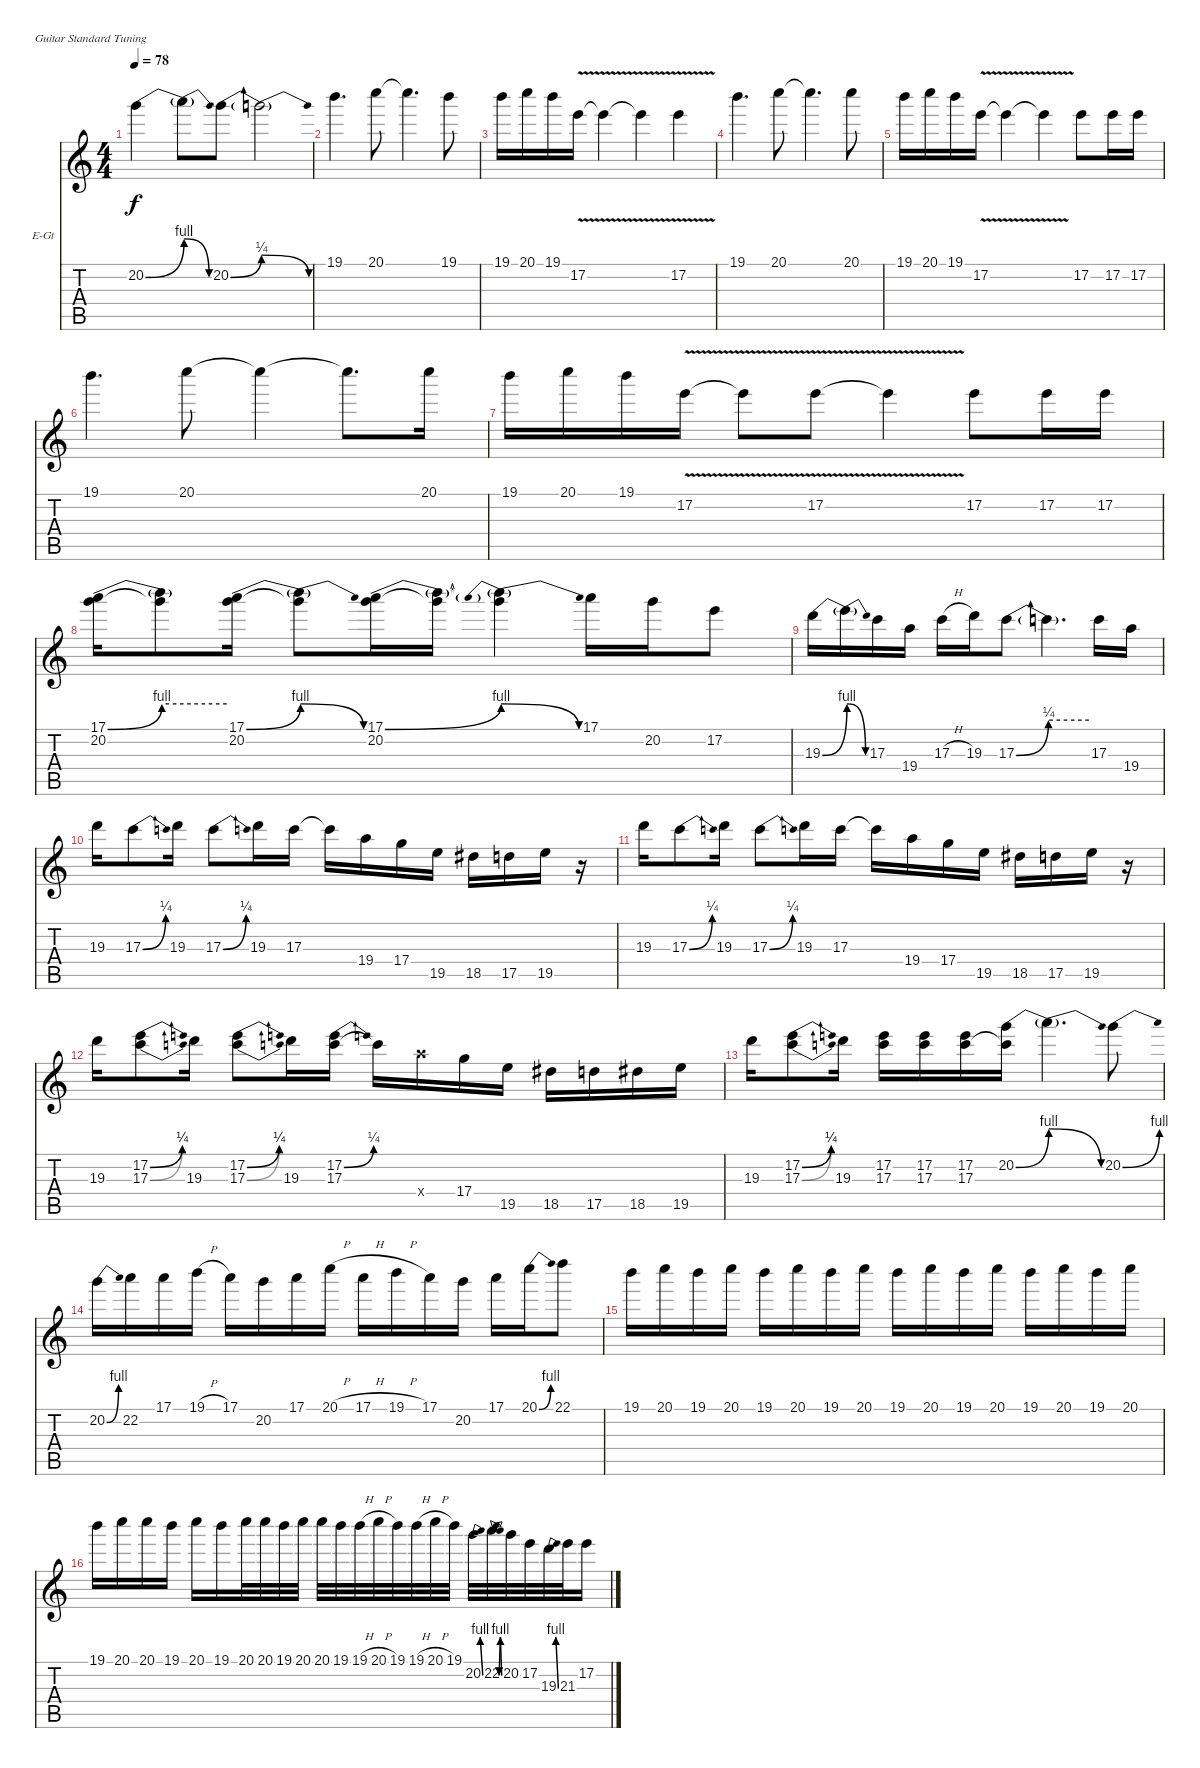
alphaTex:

\defaultSystemsLayout 4
\bracketExtendMode nobrackets
\firstSystemTrackNameOrientation horizontal
\otherSystemsTrackNameOrientation horizontal
\track ("Mike McCready (Drive)" "E-Gt") {instrument overdrivenguitar}
\staff {score tabs}
\tuning (E4 B3 G3 D3 A2 E2)
\ts (4 4)
\tempo 78
\clef g2
\ks c
20.2{be (bend 0 0 60 4)}.4{dy f} 20.2{be (release 0 4 60 0) t}.8 20.2{be (bend 0 0 60 1)}.8 20.2{be (release 0 1 60 0) t}.2 |
19.1.4{d} 20.1.8 20.1{t}.4{d} 19.1.8 |
19.1.16 20.1.16 19.1.16 17.2{v}.16 17.2{v t}.4 17.2{v t}.4 17.2{v}.4 |
19.1.4{d} 20.1.8 20.1{t}.4{d} 20.1.8 |
19.1.16 20.1.16 19.1.16 17.2{v}.16 17.2{v t}.4 17.2{v t}.4 17.2.8 17.2.16 17.2.16 |
19.1.4{d} 20.1.8 20.1{t}.4 20.1{t}.8{d} 20.1.16 |
19.1.16 20.1.16 19.1.16 17.2{v}.16 17.2{v t}.8 17.2{v}.8 17.2{v t}.4 17.2.8 17.2.16 17.2.16 |
(17.1{be (bend 0 0 60 4)} 20.2).16 (17.1{be (hold 0 4 60 4) t} 20.2{t}).8 (17.1{be (bend 0 0 60 4)} 20.2).16 (17.1{be (release 0 4 60 0) t} 20.2{t}).8 (17.1{be (bend 0 0 60 4)} 20.2).16 (17.1{t} 20.2{t}).16 (17.1{be (prebendrelease 0 4 60 0) t} 20.2{t}).4 17.1.16 20.2.16 17.2.8 |
19.3{be (bend 0 0 60 4)}.16 19.3{be (release 0 4 60 0) t}.16 17.3.16 19.4.16 17.3{h}.16 19.3.16 17.3{be (bend 0 0 60 1)}.8 17.3{be (hold 0 1 60 1) t}.4{d} 17.3.16 19.4.16 |
19.3.16 17.3{be (bend 0 0 60 1)}.8 19.3.16 17.3{be (bend 0 0 60 1)}.8 19.3.16 17.3.16 17.3{t}.16 19.4.16 17.4.16 19.5.16 18.5.16 17.5.16 19.5.16 r.16 |
19.3.16 17.3{be (bend 0 0 60 1)}.8 19.3.16 17.3{be (bend 0 0 60 1)}.8 19.3.16 17.3.16 17.3{t}.16 19.4.16 17.4.16 19.5.16 18.5.16 17.5.16 19.5.16 r.16 |
19.3.16 (17.2{be (bend 0 0 60 1)} 17.3{be (bend 0 0 60 1)}).8 19.3.16 (17.2{be (bend 0 0 60 1)} 17.3{be (bend 0 0 60 1)}).8 19.3.16 (17.2{be (bend 0 0 60 1)} 17.3).16 17.3{t}.16 19.4{x}.16 17.4.16 19.5.16 18.5.16 17.5.16 18.5.16 19.5.16 |
19.3.16 (17.2{be (bend 0 0 60 1)} 17.3{be (bend 0 0 60 1)}).8 19.3.16 (17.2 17.3).16 (17.2 17.3).16 (17.2 17.3).16 (20.2{be (bend 0 0 60 4)} 17.3{t}).16 20.2{be (release 0 4 60 0) t}.4{d} 20.2{be (bend 0 0 60 4)}.8 |
20.2{be (bend 0 0 60 4)}.16 22.2.16 17.1.16 19.1{h}.16 17.1.16 20.2.16 17.1.16 20.1{h}.16 17.1{h}.16 19.1{h}.16 17.1.16 20.2.16 17.1.16 20.1{be (bend 0 0 60 4)}.16 22.1.8 |
19.1.16 20.1.16 19.1.16 20.1.16 19.1.16 20.1.16 19.1.16 20.1.16 19.1.16 20.1.16 19.1.16 20.1.16 19.1.16 20.1.16 19.1.16 20.1.16 |
19.1.16 20.1.16 20.1.16 19.1.16 20.1.16 19.1.16 20.1.32 20.1.32 19.1.32 20.1.32 20.1.32 19.1.32 19.1{h}.32 20.1{h}.32 19.1.32 19.1{h}.32 20.1{h}.32 19.1.32 20.2{be (bend 0 0 60 4)}.32 22.2{be (bendrelease 0 0 30 4 30 4 60 0)}.32 20.2.32 17.2.32 19.3{be (bend 0 0 60 4)}.32 21.3.32 17.2.16
